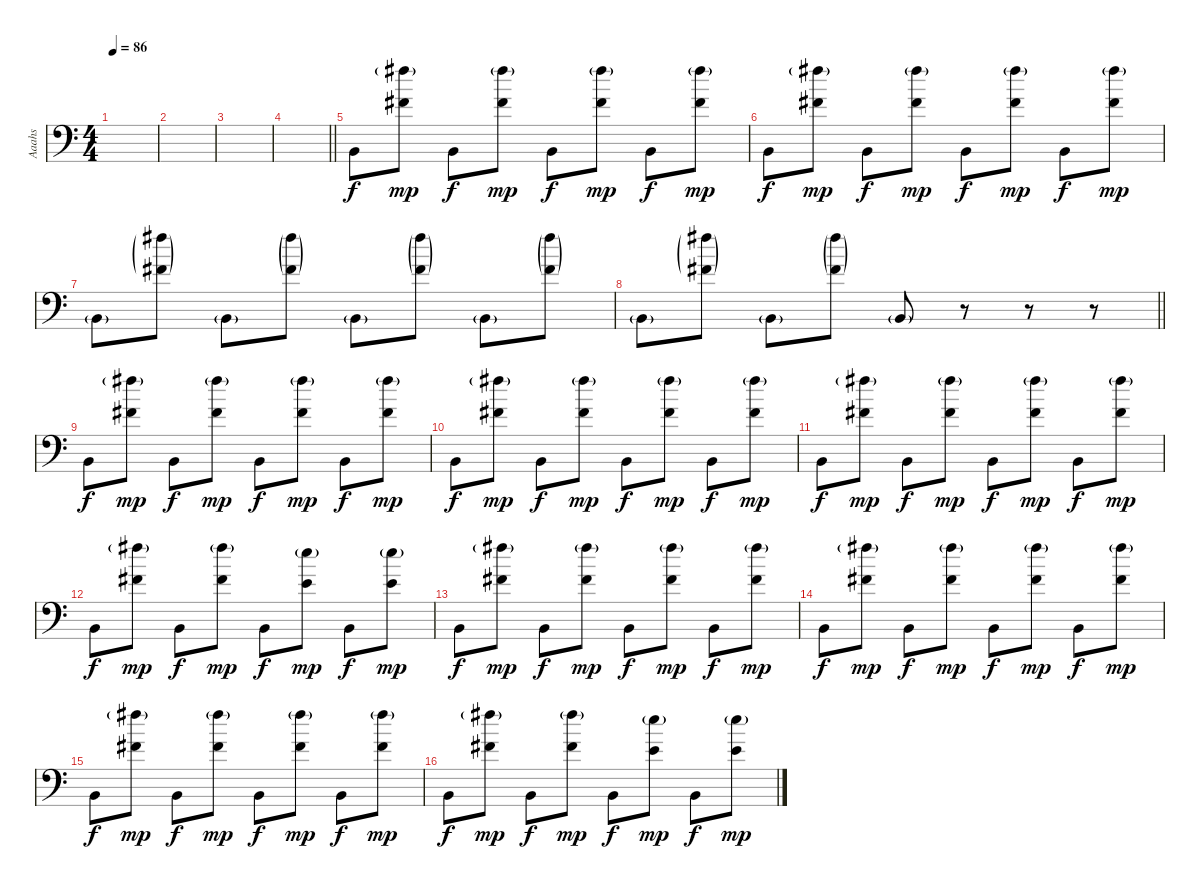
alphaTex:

\track ("Aaahs" "Aaahs") {instrument choiraahs}
\staff {score}
\tuning (Eb4 B3 Gb3 B2 Gb2 B1 Gb1) {hide}
\ts (4 4)
\tempo 86
\clef f4
\ks c
|
|
|
\barLineRight lightlight
|
0.4.8{dy f} (15.1{g} 12.3).8{dy mp} 0.4.8{dy f} (15.1{g} 12.3).8{dy mp} 0.4.8{dy f} (15.1{g} 12.3).8{dy mp} 0.4.8{dy f} (15.1{g} 12.3).8{dy mp} |
0.4.8{dy f} (15.1{g} 12.3).8{dy mp} 0.4.8{dy f} (15.1{g} 12.3).8{dy mp} 0.4.8{dy f} (15.1{g} 12.3).8{dy mp} 0.4.8{dy f} (15.1{g} 12.3).8{dy mp} |
0.4{g}.8 (15.1{g} 12.3{g}).8 0.4{g}.8 (15.1{g} 12.3{g}).8 0.4{g}.8 (15.1{g} 12.3{g}).8 0.4{g}.8 (15.1{g} 12.3{g}).8 |
\barLineRight lightlight
0.4{g}.8 (15.1{g} 12.3{g}).8 0.4{g}.8 (15.1{g} 12.3{g}).8 0.4{g}.8 r.8 r.8 r.8 |
0.4.8{dy f} (15.1{g} 12.3).8{dy mp} 0.4.8{dy f} (15.1{g} 12.3).8{dy mp} 0.4.8{dy f} (15.1{g} 12.3).8{dy mp} 0.4.8{dy f} (15.1{g} 12.3).8{dy mp} |
0.4.8{dy f} (15.1{g} 12.3).8{dy mp} 0.4.8{dy f} (15.1{g} 12.3).8{dy mp} 0.4.8{dy f} (15.1{g} 12.3).8{dy mp} 0.4.8{dy f} (15.1{g} 12.3).8{dy mp} |
0.4.8{dy f} (15.1{g} 12.3).8{dy mp} 0.4.8{dy f} (15.1{g} 12.3).8{dy mp} 0.4.8{dy f} (15.1{g} 12.3).8{dy mp} 0.4.8{dy f} (15.1{g} 12.3).8{dy mp} |
0.4.8{dy f} (15.1{g} 12.3).8{dy mp} 0.4.8{dy f} (15.1{g} 12.3).8{dy mp} 0.4.8{dy f} (13.1{g} 10.3).8{dy mp} 0.4.8{dy f} (13.1{g} 10.3).8{dy mp} |
0.4.8{dy f} (15.1{g} 12.3).8{dy mp} 0.4.8{dy f} (15.1{g} 12.3).8{dy mp} 0.4.8{dy f} (15.1{g} 12.3).8{dy mp} 0.4.8{dy f} (15.1{g} 12.3).8{dy mp} |
0.4.8{dy f} (15.1{g} 12.3).8{dy mp} 0.4.8{dy f} (15.1{g} 12.3).8{dy mp} 0.4.8{dy f} (15.1{g} 12.3).8{dy mp} 0.4.8{dy f} (15.1{g} 12.3).8{dy mp} |
0.4.8{dy f} (15.1{g} 12.3).8{dy mp} 0.4.8{dy f} (15.1{g} 12.3).8{dy mp} 0.4.8{dy f} (15.1{g} 12.3).8{dy mp} 0.4.8{dy f} (15.1{g} 12.3).8{dy mp} |
0.4.8{dy f} (15.1{g} 12.3).8{dy mp} 0.4.8{dy f} (15.1{g} 12.3).8{dy mp} 0.4.8{dy f} (13.1{g} 10.3).8{dy mp} 0.4.8{dy f} (13.1{g} 10.3).8{dy mp}
